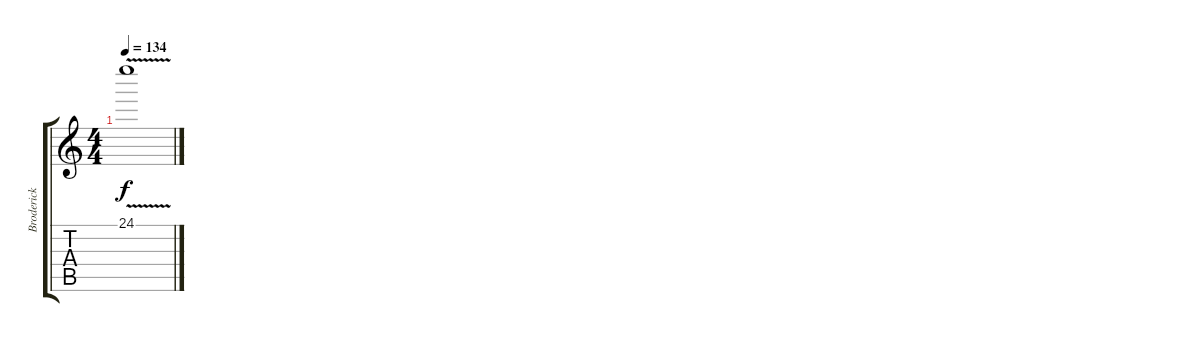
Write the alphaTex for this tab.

\track ("Broderick" "Broderick") {instrument distortionguitar}
\staff {score tabs}
\tuning (E4 B3 G3 D3 A2 E2) {hide}
\ts (4 4)
\tempo 134
\clef g2
\ks c
24.1{v}.1{dy f}
